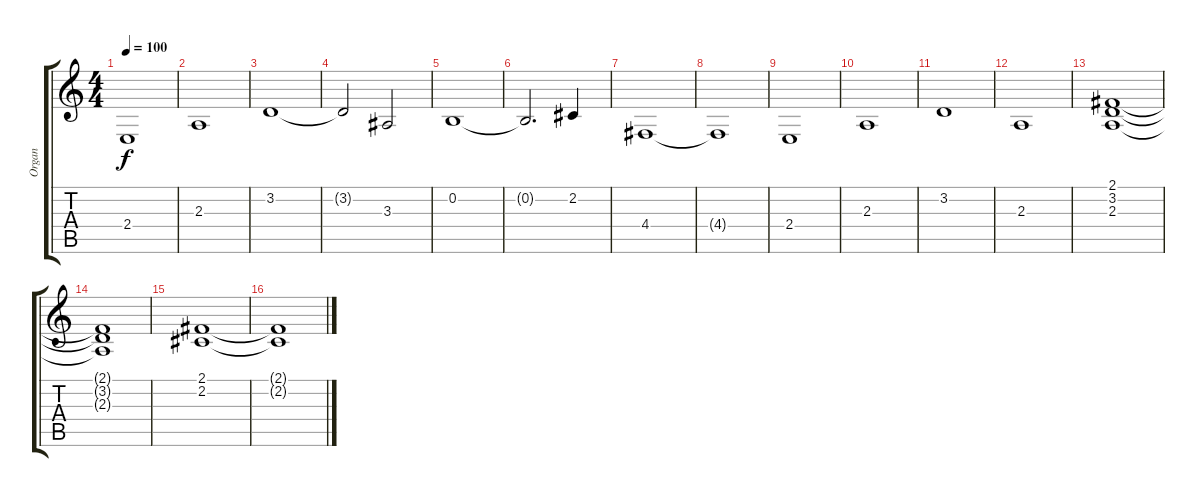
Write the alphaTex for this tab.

\track ("Organ" "Organ") {instrument drawbarorgan}
\staff {score tabs}
\tuning (E4 B3 G3 D3 A2 E2) {hide}
\ts (4 4)
\tempo 100
\clef g2
\ks c
2.4.1{dy f} |
2.3.1 |
3.2.1 |
3.2{t}.2 3.3.2 |
0.2.1 |
0.2{t}.2{d} 2.2.4 |
4.4.1 |
4.4{t}.1 |
2.4.1 |
2.3.1 |
3.2.1 |
2.3.1 |
(2.1 3.2 2.3).1 |
(2.1{t} 3.2{t} 2.3{t}).1 |
(2.1 2.2).1 |
(2.1{t} 2.2{t}).1
